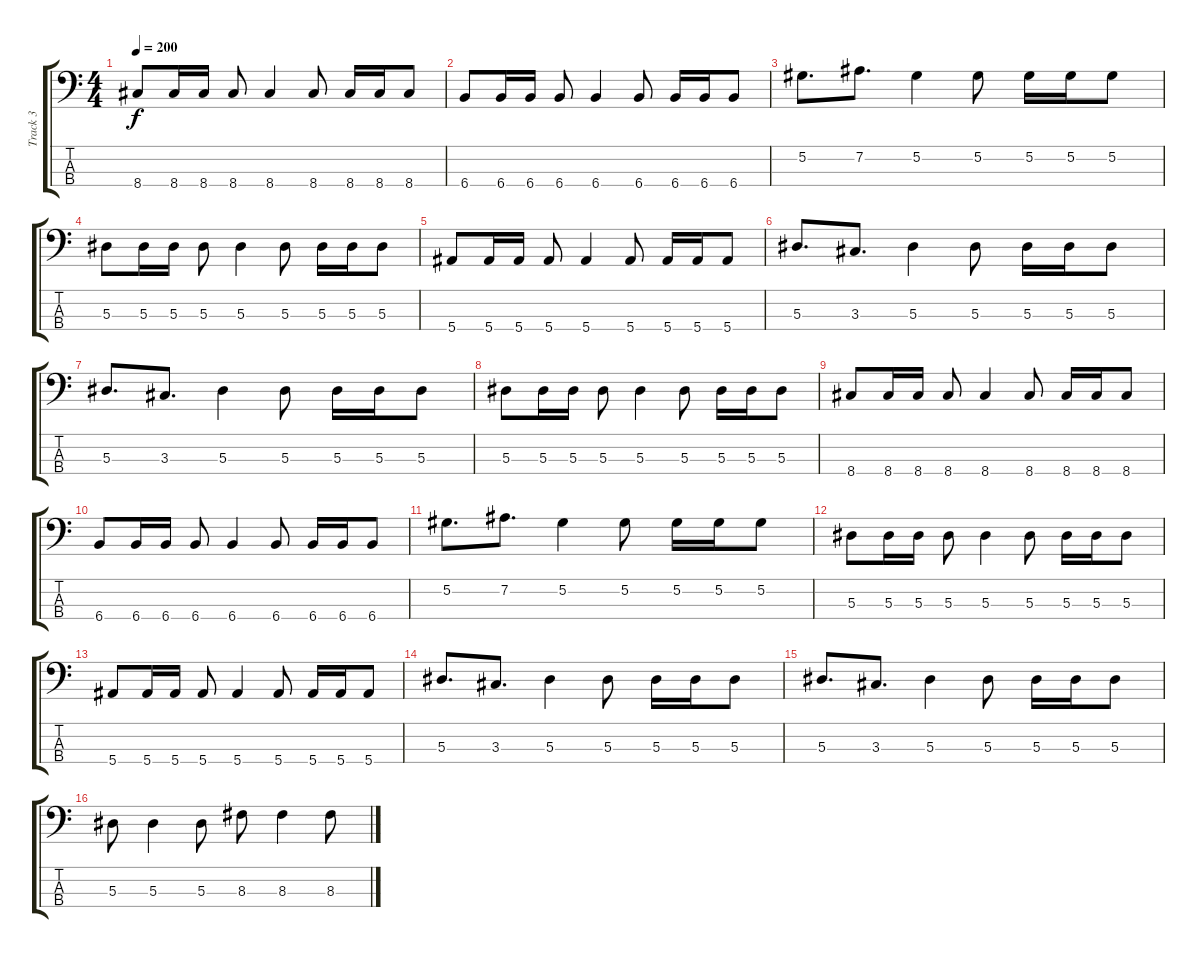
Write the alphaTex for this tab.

\track ("Track 3" "Track 3") {instrument electricbassfinger}
\staff {score tabs}
\tuning (Ab2 Eb2 Bb1 F1) {hide}
\ts (4 4)
\tempo 200
\clef f4
\ks c
8.4.8{dy f} 8.4.16 8.4.16 8.4.8 8.4.4 8.4.8 8.4.16 8.4.16 8.4.8 |
6.4.8 6.4.16 6.4.16 6.4.8 6.4.4 6.4.8 6.4.16 6.4.16 6.4.8 |
5.2.8{d} 7.2.8{d} 5.2.4 5.2.8 5.2.16 5.2.16 5.2.8 |
5.3.8 5.3.16 5.3.16 5.3.8 5.3.4 5.3.8 5.3.16 5.3.16 5.3.8 |
5.4.8 5.4.16 5.4.16 5.4.8 5.4.4 5.4.8 5.4.16 5.4.16 5.4.8 |
5.3.8{d} 3.3.8{d} 5.3.4 5.3.8 5.3.16 5.3.16 5.3.8 |
5.3.8{d} 3.3.8{d} 5.3.4 5.3.8 5.3.16 5.3.16 5.3.8 |
5.3.8 5.3.16 5.3.16 5.3.8 5.3.4 5.3.8 5.3.16 5.3.16 5.3.8 |
8.4.8 8.4.16 8.4.16 8.4.8 8.4.4 8.4.8 8.4.16 8.4.16 8.4.8 |
6.4.8 6.4.16 6.4.16 6.4.8 6.4.4 6.4.8 6.4.16 6.4.16 6.4.8 |
5.2.8{d} 7.2.8{d} 5.2.4 5.2.8 5.2.16 5.2.16 5.2.8 |
5.3.8 5.3.16 5.3.16 5.3.8 5.3.4 5.3.8 5.3.16 5.3.16 5.3.8 |
5.4.8 5.4.16 5.4.16 5.4.8 5.4.4 5.4.8 5.4.16 5.4.16 5.4.8 |
5.3.8{d} 3.3.8{d} 5.3.4 5.3.8 5.3.16 5.3.16 5.3.8 |
5.3.8{d} 3.3.8{d} 5.3.4 5.3.8 5.3.16 5.3.16 5.3.8 |
5.3.8 5.3.4 5.3.8 8.3.8 8.3.4 8.3.8
